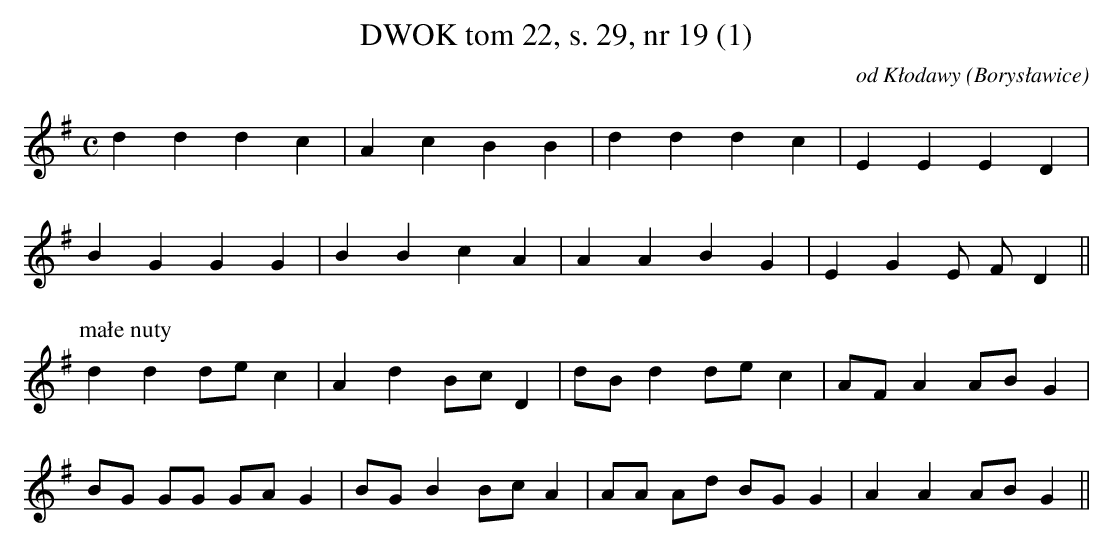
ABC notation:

X:1
T: DWOK tom 22, s. 29, nr 19 (1)
O: od Kłodawy (Borysławice)
L: 1/16
M: C
K: G
d4 d4 d4 c4 | A4 c4 B4 B4 | d4 d4 d4 c4 | E4 E4 E4 D4 |
B4 G4 G4 G4 | B4 B4 c4 A4 | A4 A4 B4 G4 | E4 G4 E2 F2 D4 ||
P:małe nuty
d4 d4 d2e2 c4 | A4 d4 B2c2 D4 | d2B2 d4 d2e2 c4 | A2F2 A4 A2B2 G4 |
B2G2 G2G2 G2A2 G4 | B2G2 B4 B2c2 A4 | A2A2 A2d2 B2G2 G4 | A4 A4 A2B2 G4 ||
